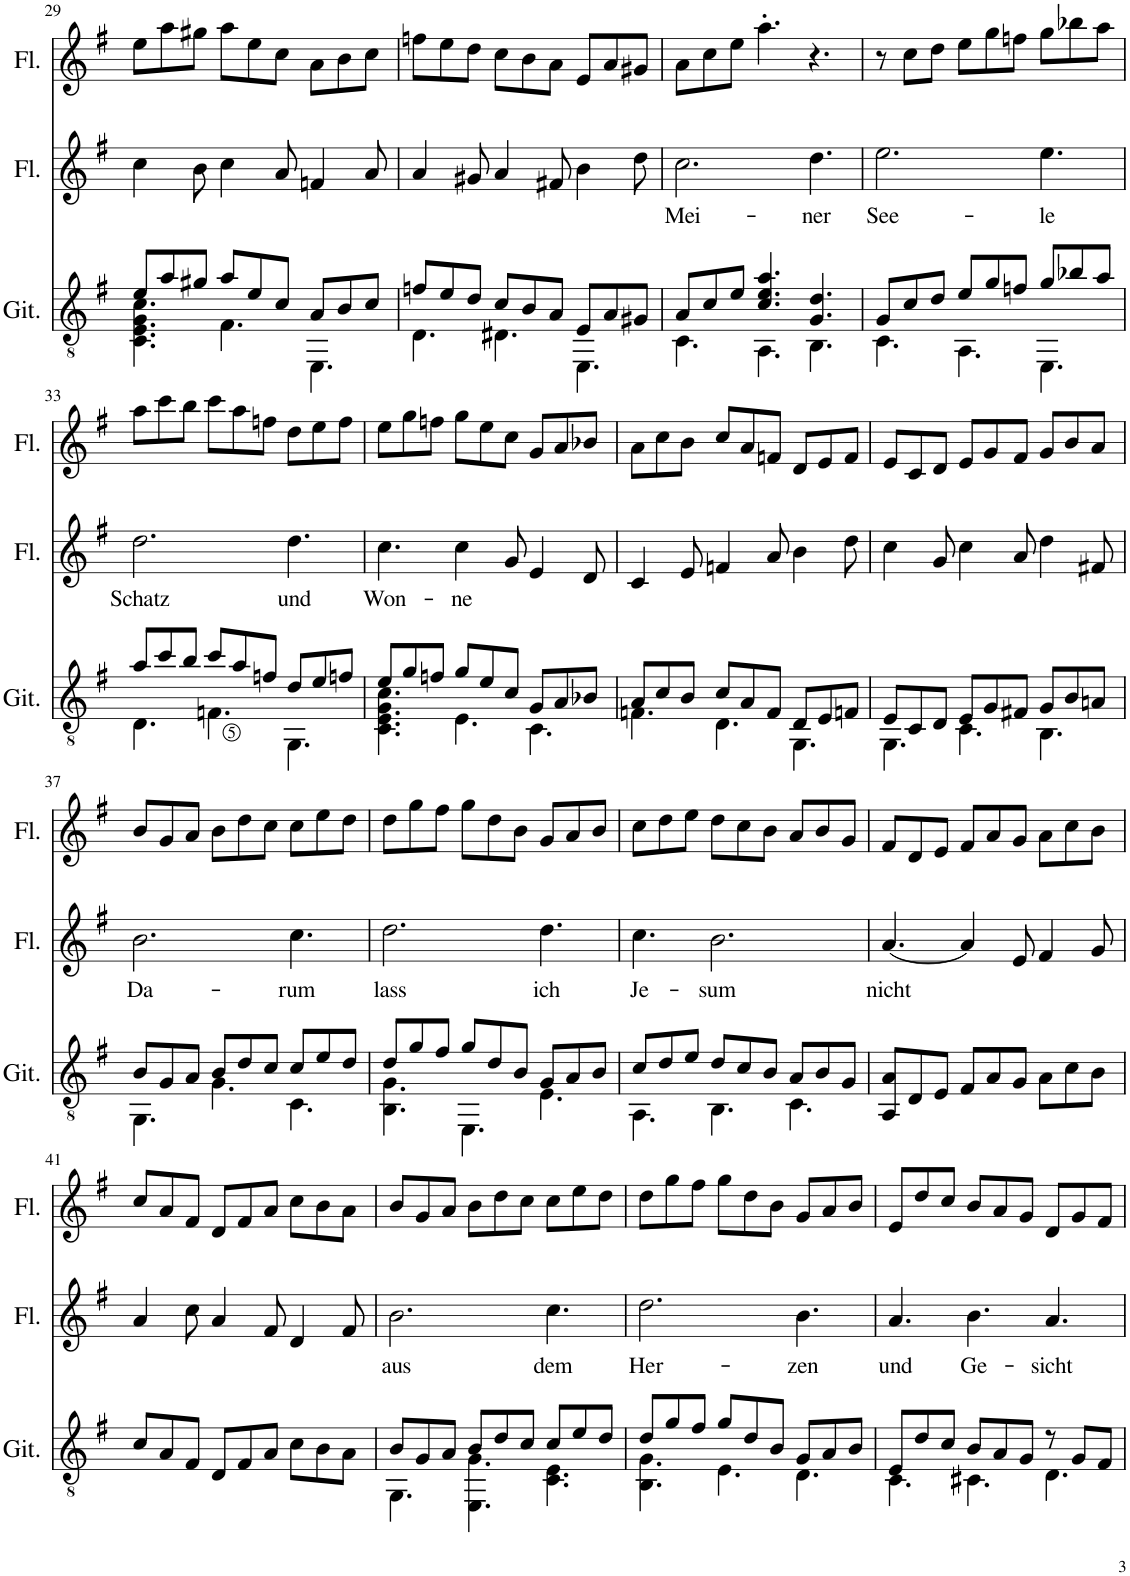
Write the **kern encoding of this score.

**kern	**kern	**kern	**text	**kern
*part4	*part3	*part2	*part2	*part1
*staff4	*staff3	*staff2	*staff2	*staff1
*I"Gitarre	*I"Cello	*I"Flöte 2	*	*I"Flöte 1
*I'Git.	*	*I'Fl.	*	*I'Fl.
!!LO:PB:g=z
*clefGv2	*clefF4	*clefG2	*	*clefG2
*k[f#]	*k[f#]	*k[f#]	*	*k[f#]
*M9/8	*M9/8	*M9/8	*	*M9/8
=29	=29	=29	=29	=29
*^	*	*	*	*
8e/L	4.C\ 4.E\ 4.G\ 4.c\	4.C	4cc\	.	8ee\L
8a/	.	.	.	.	8aa\
8g#X/J	.	.	8b\	.	8gg#X\J
8a/L	4.F#\	4.Fn	4cc\	.	8aa\L
8e/	.	.	.	.	8ee\
8c/J	.	.	8a/	.	8cc\J
8A/L	4.EE\	4.E	4fn/	.	8a\L
8B/	.	.	.	.	8b\
8c/J	.	.	8a/	.	8cc\J
=30	=30	=30	=30	=30	=30
8fn/L	4.D\	4.D	4a/	.	8ffn\L
8e/	.	.	.	.	8ee\
8d/J	.	.	8g#X/	.	8dd\J
8c/L	4.D#X\	4.D#X	4a/	.	8cc\L
8B/	.	.	.	.	8b\
8A/J	.	.	8f#X/	.	8a\J
8E/L	4.EE\	4.E	4b\	.	8e/L
8A/	.	.	.	.	8a/
8G#X/J	.	.	8dd\	.	8g#X/J
=31	=31	=31	=31	=31	=31
!	!	!	!	!LO:LY:b	!
8A/L	4.C\	4.AA	2.cc\	Mei-	8a\L
8c/	.	.	.	.	8cc\
8e/J	.	.	.	.	8ee\J
4.c/ 4.e/ 4.a/	4.AA\	4.A	.	.	4.aa'\
!	!	!	!	!LO:LY:b	!
4.G/ 4.d/	4.BB\	4.B	4.dd\	-ner	4.r
=32	=32	=32	=32	=32	=32
!	!	!	!	!LO:LY:b	!
8G/L	4.C\	4.c	2.ee\	See-	8r
8c/	.	.	.	.	8cc\L
8d/J	.	.	.	.	8dd\J
8e/L	4.AA\	4.A	.	.	8ee\L
8g/	.	.	.	.	8gg\
8fn/J	.	.	.	.	8ffn\J
!	!	!	!	!LO:LY:b	!
8g/L	4.EE\	4.E	4.ee\	-le	8gg\L
8b-X/	.	.	.	.	8bb-X\
8a/J	.	.	.	.	8aa\J
!!LO:LB:g=z
=33	=33	=33	=33	=33	=33
!	!	!	!	!LO:LY:b	!
8a/L	4.D\	4.Fn	2.dd\	Schatz	8aa\L
8cc/	.	.	.	.	8ccc\
8b/J	.	.	.	.	8bb\J
8cc/L	4.Fn\	4.D	.	.	8ccc\L
8a/	.	.	.	.	8aa\
8fn/J	.	.	.	.	8ffn\J
!	!	!	!	!LO:LY:b	!
8d/L	4.GG\	4.G	4.dd\	und	8dd\L
8e/	.	.	.	.	8ee\
8fn/J	.	.	.	.	8ff\J
=34	=34	=34	=34	=34	=34
!	!	!	!	!LO:LY:b	!
8e/L	4.C\ 4.E\ 4.G\ 4.c\	4.C	4.cc\	Won-	8ee\L
8g/	.	.	.	.	8gg\
8fn/J	.	.	.	.	8ffn\J
!	!	!	!	!LO:LY:b	!
8g/L	4.E\	4.E	4cc\	-ne	8gg\L
8e/	.	.	.	.	8ee\
8c/J	.	.	8g/	.	8cc\J
8G/L	4.C\	4.C	4e/	.	8g/L
8A/	.	.	.	.	8a/
8B-X/J	.	.	8d/	.	8b-X/J
=35	=35	=35	=35	=35	=35
8A/L	4.Fn\	4.Fn	4c/	.	8a\L
8c/	.	.	.	.	8cc\
8B/J	.	.	8e/	.	8b\J
8c/L	4.D\	4.D	4fn/	.	8cc/L
8A/	.	.	.	.	8a/
8F/J	.	.	8a/	.	8fn/J
8D/L	4.GG\	4.G	4b\	.	8d/L
8E/	.	.	.	.	8e/
8Fn/J	.	.	8dd\	.	8f/J
=36	=36	=36	=36	=36	=36
8E/L	4.GG\	4.C	4cc\	.	8e/L
8C/	.	.	.	.	8c/
8D/J	.	.	8g/	.	8d/J
8E/L	4.C\	4r	4cc\	.	8e/L
8G/	.	.	.	.	8g/
8F#X/J	.	8C	8a/	.	8f#/J
8G/L	4.BB\	4BB	4dd\	.	8g/L
8B/	.	.	.	.	8b/
8An/J	.	8D	8f#X/	.	8a/J
!!LO:LB:g=z
=37	=37	=37	=37	=37	=37
!	!	!	!	!LO:LY:b	!
8B/L	4.GG\	4.GG	2.b\	Da-	8b/L
8G/	.	.	.	.	8g/
8A/J	.	.	.	.	8a/J
8B/L	4.G\	4.G	.	.	8b\L
8d/	.	.	.	.	8dd\
8c/J	.	.	.	.	8cc\J
!	!	!	!	!LO:LY:b	!
8c/L	4.C\	4.E	4.cc\	-rum	8cc\L
8e/	.	.	.	.	8ee\
8d/J	.	.	.	.	8dd\J
=38	=38	=38	=38	=38	=38
!	!	!	!	!LO:LY:b	!
8d/L	4.BB\ 4.G\	4.BB	2.dd\	lass	8dd\L
8g/	.	.	.	.	8gg\
8f#/J	.	.	.	.	8ff#\J
8g/L	4.EE\	4.E	.	.	8gg\L
8d/	.	.	.	.	8dd\
8B/J	.	.	.	.	8b\J
!	!	!	!	!LO:LY:b	!
8G/L	4.E\	4.EE	4.dd\	ich	8g/L
8A/	.	.	.	.	8a/
8B/J	.	.	.	.	8b/J
=39	=39	=39	=39	=39	=39
!	!	!	!	!LO:LY:b	!
8c/L	4.AA\	4.AA	4.cc\	Je-	8cc\L
8d/	.	.	.	.	8dd\
8e/J	.	.	.	.	8ee\J
!	!	!	!	!LO:LY:b	!
8d/L	4.BB\	4.BB	2.b\	-sum	8dd\L
8c/	.	.	.	.	8cc\
8B/J	.	.	.	.	8b\J
8A/L	4.C\	4.C	.	.	8a/L
8B/	.	.	.	.	8b/
8G/J	.	.	.	.	8g/J
*v	*v	*	*	*	*
=40	=40	=40	=40	=40
!	!	!	!LO:LY:b	!
8AA/ 8A/L	8%9r	[4.a/	nicht	8f#/L
8D/	.	.	.	8d/
8E/J	.	.	.	8e/J
8F#/L	.	4a/]	.	8f#/L
8A/	.	.	.	8a/
8G/J	.	8e/	.	8g/J
8A\L	.	4f#/	.	8a\L
8c\	.	.	.	8cc\
8B\J	.	8g/	.	8b\J
!!LO:LB:g=z
=41	=41	=41	=41	=41
8c/L	8%9r	4a/	.	8cc/L
8A/	.	.	.	8a/
8F#/J	.	8cc\	.	8f#/J
8D/L	.	4a/	.	8d/L
8F#/	.	.	.	8f#/
8A/J	.	8f#/	.	8a/J
8c\L	.	4d/	.	8cc\L
8B\	.	.	.	8b\
8A\J	.	8f#/	.	8a\J
=42	=42	=42	=42	=42
*^	*	*	*	*
!	!	!	!	!LO:LY:b	!
8B/L	4.GG\	4.G	2.b\	aus	8b/L
8G/	.	.	.	.	8g/
8A/J	.	.	.	.	8a/J
8B/L	4.EE\ 4.G\	4.E	.	.	8b\L
8d/	.	.	.	.	8dd\
8c/J	.	.	.	.	8cc\J
!	!	!	!	!LO:LY:b	!
8c/L	4.C\ 4.E\	4.C	4.cc\	dem	8cc\L
8e/	.	.	.	.	8ee\
8d/J	.	.	.	.	8dd\J
=43	=43	=43	=43	=43	=43
!	!	!	!	!LO:LY:b	!
8d/L	4.BB\ 4.G\	4.BB	2.dd\	Her-	8dd\L
8g/	.	.	.	.	8gg\
8f#/J	.	.	.	.	8ff#\J
8g/L	4.E\	4.E	.	.	8gg\L
8d/	.	.	.	.	8dd\
8B/J	.	.	.	.	8b\J
!	!	!	!	!LO:LY:b	!
8G/L	4.D\	4.D	4.b\	-zen	8g/L
8A/	.	.	.	.	8a/
8B/J	.	.	.	.	8b/J
=44	=44	=44	=44	=44	=44
!	!	!	!	!LO:LY:b	!
8E/L	4.C\	4.C	4.a/	und	8e/L
8d/	.	.	.	.	8dd/
8c/J	.	.	.	.	8cc/J
!	!	!	!	!LO:LY:b	!
8B/L	4.C#X\	4.C#X	4.b\	Ge-	8b/L
8A/	.	.	.	.	8a/
8G/J	.	.	.	.	8g/J
!	!	!	!	!LO:LY:b	!
8r	4.D\	4.D	4.a/	-sicht	8d/L
8G/L	.	.	.	.	8g/
8F#/J	.	.	.	.	8f#/J
*v	*v	*	*	*	*
=	=	=	=	=
*-	*-	*-	*-	*-
